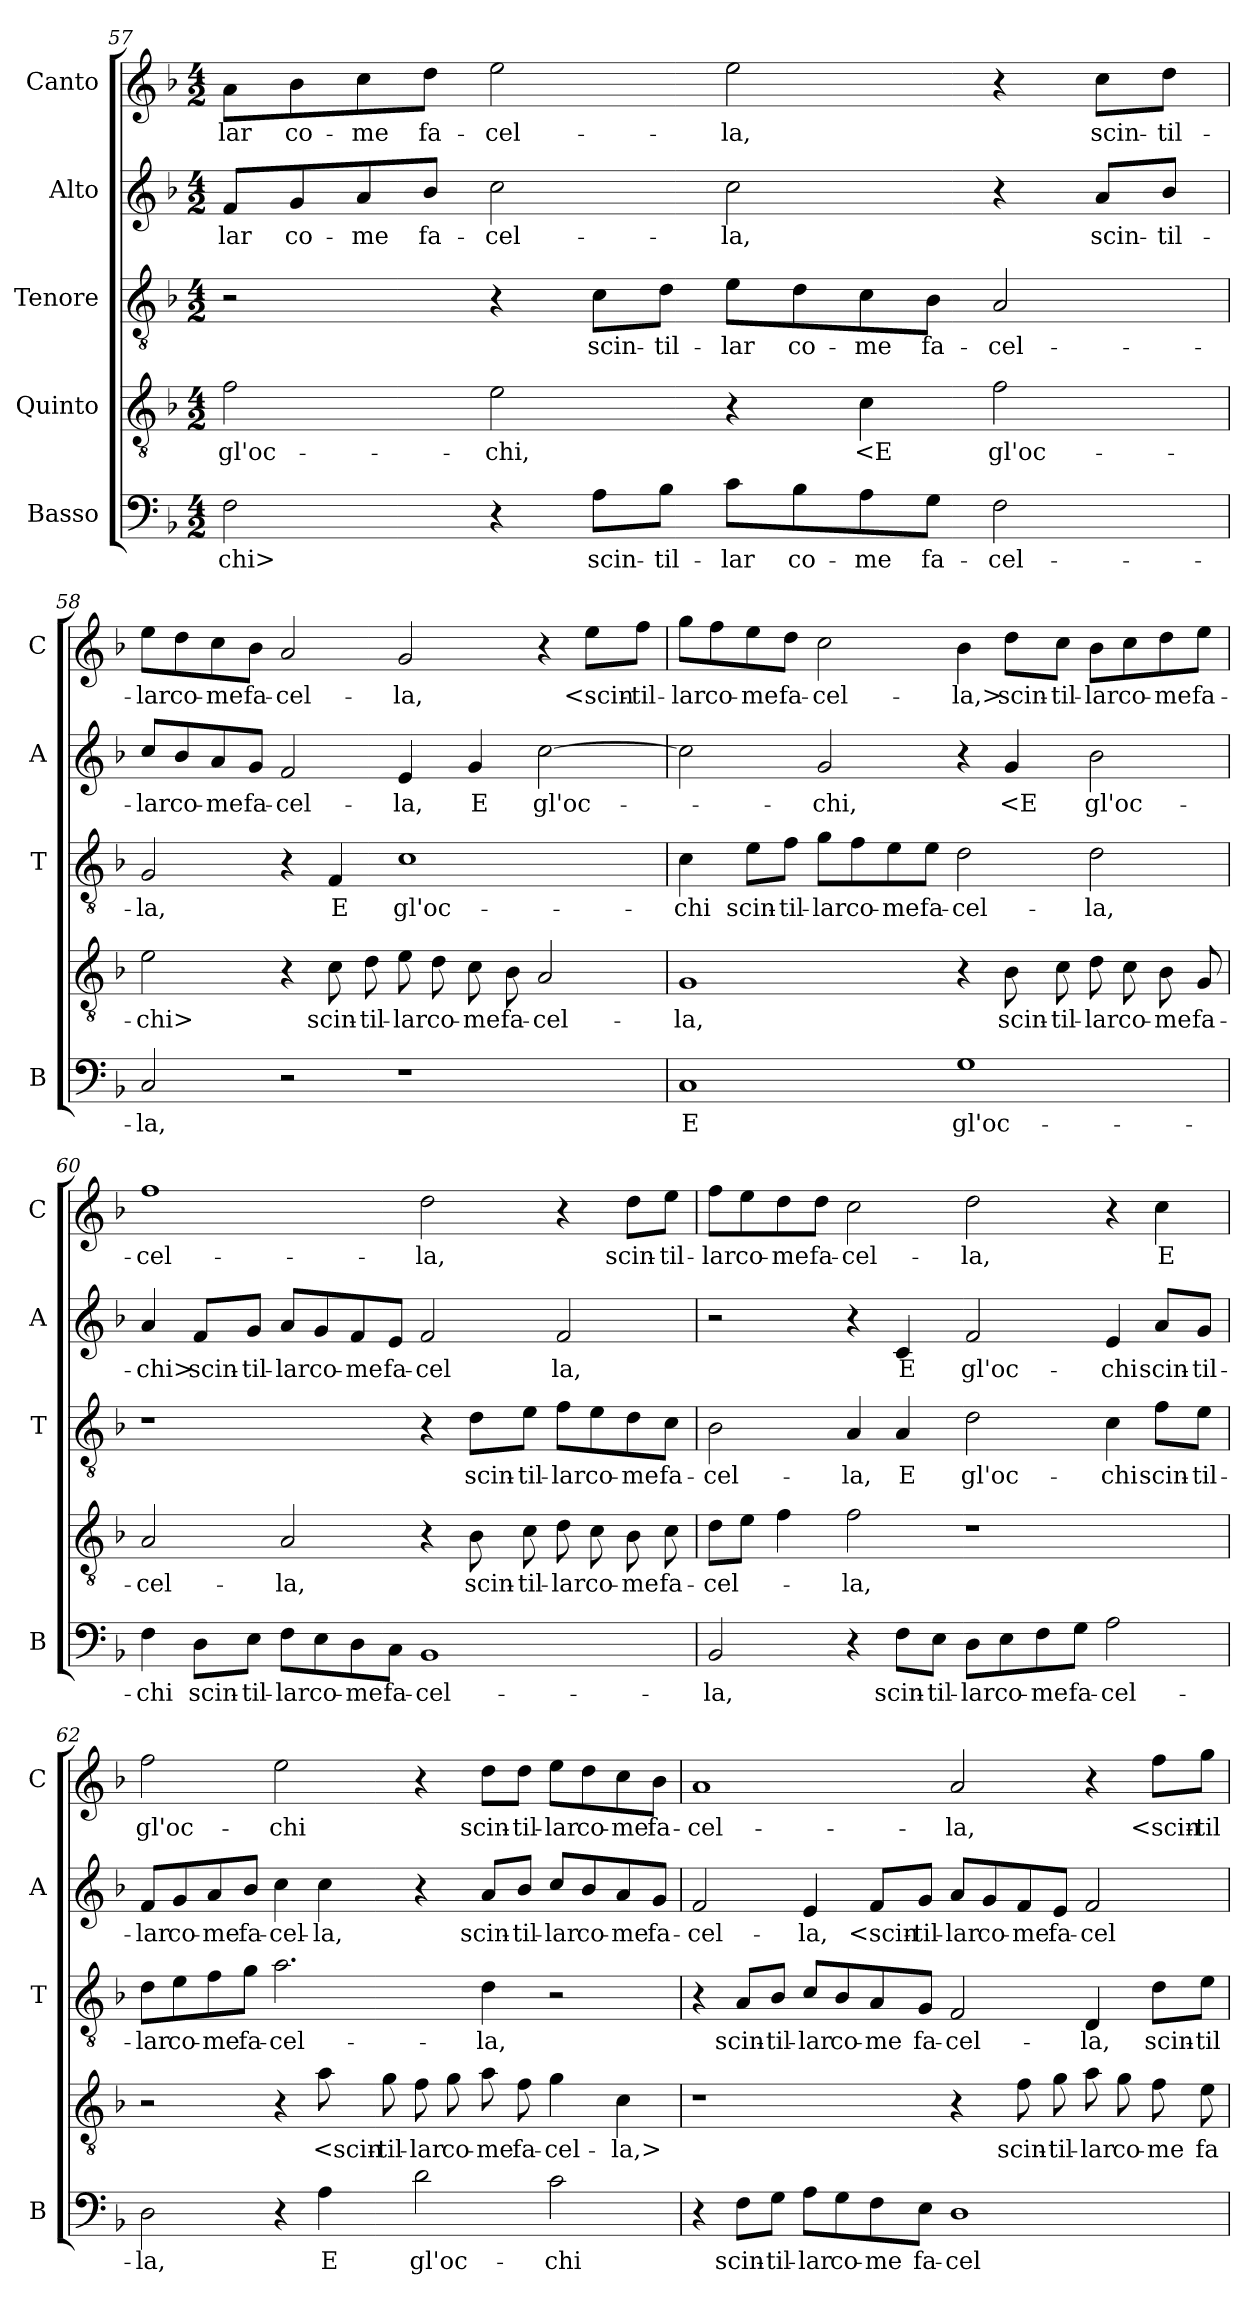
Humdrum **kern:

**kern	**text	**kern	**text	**kern	**text	**kern	**text	**kern	**text
*part5	*part5	*part4	*part4	*part3	*part3	*part2	*part2	*part1	*part1
*staff5	*staff5	*staff4	*staff4	*staff3	*staff3	*staff2	*staff2	*staff1	*staff1
*I"Basso	*	*I"Quinto	*	*I"Tenore	*	*I"Alto	*	*I"Canto	*
*I'B	*	*	*	*I'T	*	*I'A	*	*I'C	*
*clefF4	*	*clefGv2	*	*clefGv2	*	*clefG2	*	*clefG2	*
*k[b-]	*	*k[b-]	*	*k[b-]	*	*k[b-]	*	*k[b-]	*
*F:	*	*F:	*	*F:	*	*F:	*	*F:	*
*M4/2	*	*M4/2	*	*M4/2	*	*M4/2	*	*M4/2	*
=57	=57	=57	=57	=57	=57	=57	=57	=57	=57
2F	-chi>	2f	gl'oc-	2r	.	8f/L	-lar	8a\L	-lar
.	.	.	.	.	.	8g/	co-	8b-\	co-
.	.	.	.	.	.	8a/	-me	8cc\	-me
.	.	.	.	.	.	8b-/J	fa-	8dd\J	fa-
4r	.	2e	-chi,	4r	.	2cc	-cel-	2ee	-cel-
8A\L	scin-	.	.	8c\L	scin-	.	.	.	.
8B-\J	-til-	.	.	8d\J	-til-	.	.	.	.
8c\L	-lar	4r	.	8e\L	-lar	2cc	-la,	2ee	-la,
8B-\	co-	.	.	8d\	co-	.	.	.	.
8A\	-me	4c	<E	8c\	-me	.	.	.	.
8G\J	fa-	.	.	8B-\J	fa-	.	.	.	.
2F	-cel-	2f	gl'oc-	2A	-cel-	4r	.	4r	.
.	.	.	.	.	.	8a/L	scin-	8cc\L	scin-
.	.	.	.	.	.	8b-/J	-til-	8dd\J	-til-
=58	=58	=58	=58	=58	=58	=58	=58	=58	=58
2C	-la,	2e	-chi>	2G	-la,	8cc/L	-lar	8ee\L	-lar
.	.	.	.	.	.	8b-/	co-	8dd\	co-
.	.	.	.	.	.	8a/	-me	8cc\	-me
.	.	.	.	.	.	8g/J	fa-	8b-\J	fa-
2r	.	4r	.	4r	.	2f	-cel-	2a	-cel-
.	.	8c	scin-	4F	E	.	.	.	.
.	.	8d	-til-	.	.	.	.	.	.
1r	.	8e	-lar	1c	gl'oc-	4e	-la,	2g	-la,
.	.	8d	co-	.	.	.	.	.	.
.	.	8c	-me	.	.	4g	E	.	.
.	.	8B-	fa-	.	.	.	.	.	.
.	.	2A	-cel-	.	.	[2cc	gl'oc-	4r	.
.	.	.	.	.	.	.	.	8ee\L	<scin-
.	.	.	.	.	.	.	.	8ff\J	-til-
=59	=59	=59	=59	=59	=59	=59	=59	=59	=59
1C	E	1G	-la,	4c	-chi	2cc]	.	8gg\L	-lar
.	.	.	.	.	.	.	.	8ff\	co-
.	.	.	.	8e\L	scin-	.	.	8ee\	-me
.	.	.	.	8f\J	-til-	.	.	8dd\J	fa-
.	.	.	.	8g\L	-lar	2g	-chi,	2cc	-cel-
.	.	.	.	8f\	co-	.	.	.	.
.	.	.	.	8e\	-me	.	.	.	.
.	.	.	.	8e\J	fa-	.	.	.	.
1G	gl'oc-	4r	.	2d	-cel-	4r	.	4b-	-la,>
.	.	8B-	scin-	.	.	4g	<E	8dd\L	scin-
.	.	8c	-til-	.	.	.	.	8cc\J	-til-
.	.	8d	-lar	2d	-la,	2b-	gl'oc-	8b-\L	-lar
.	.	8c	co-	.	.	.	.	8cc\	co-
.	.	8B-	-me	.	.	.	.	8dd\	-me
.	.	8G	fa-	.	.	.	.	8ee\J	fa-
=60	=60	=60	=60	=60	=60	=60	=60	=60	=60
4F	-chi	2A	-cel-	1r	.	4a	-chi>	1ff	-cel-
8D\L	scin-	.	.	.	.	8f/L	scin-	.	.
8E\J	-til-	.	.	.	.	8g/J	-til-	.	.
8F\L	-lar	2A	-la,	.	.	8a/L	-lar	.	.
8E\	co-	.	.	.	.	8g/	co-	.	.
8D\	-me	.	.	.	.	8f/	-me	.	.
8C\J	fa-	.	.	.	.	8e/J	fa-	.	.
1BB-	-cel-	4r	.	4r	.	2f	-cel	2dd	-la,
.	.	8B-	scin-	8d\L	scin-	.	.	.	.
.	.	8c	-til-	8e\J	-til-	.	.	.	.
.	.	8d	-lar	8f\L	-lar	2f	la,	4r	.
.	.	8c	co-	8e\	co-	.	.	.	.
.	.	8B-	-me	8d\	-me	.	.	8dd\L	scin-
.	.	8c	fa-	8c\J	fa-	.	.	8ee\J	-til-
=61	=61	=61	=61	=61	=61	=61	=61	=61	=61
2BB-	-la,	8dL	-cel-	2B-	-cel-	2r	.	8ff\L	-lar
.	.	8eJ	.	.	.	.	.	8ee\	co-
.	.	4f	.	.	.	.	.	8dd\	-me
.	.	.	.	.	.	.	.	8dd\J	fa-
4r	.	2f	-la,	4A	-la,	4r	.	2cc	-cel-
8F\L	scin-	.	.	4A	E	4c	E	.	.
8E\J	-til-	.	.	.	.	.	.	.	.
8D\L	-lar	1r	.	2d	gl'oc-	2f	gl'oc-	2dd	-la,
8E\	co-	.	.	.	.	.	.	.	.
8F\	-me	.	.	.	.	.	.	.	.
8G\J	fa-	.	.	.	.	.	.	.	.
2A	-cel-	.	.	4c	-chi	4e	-chi	4r	.
.	.	.	.	8f\L	scin-	8a/L	scin-	4cc	E
.	.	.	.	8e\J	-til-	8g/J	-til-	.	.
=62	=62	=62	=62	=62	=62	=62	=62	=62	=62
2D	-la,	2r	.	8d\L	-lar	8f/L	-lar	2ff	gl'oc-
.	.	.	.	8e\	co-	8g/	co-	.	.
.	.	.	.	8f\	-me	8a/	-me	.	.
.	.	.	.	8g\J	fa-	8b-/J	fa-	.	.
4r	.	4r	.	2.a	-cel-	4cc	-cel-	2ee	-chi
4A	E	8a	<scin-	.	.	4cc	-la,	.	.
.	.	8g	-til-	.	.	.	.	.	.
2d	gl'oc-	8f	-lar	.	.	4r	.	4r	.
.	.	8g	co-	.	.	.	.	.	.
.	.	8a	-me	4d	-la,	8a/L	scin-	8dd\L	scin-
.	.	8f	fa-	.	.	8b-/J	-til-	8dd\J	-til-
2c	-chi	4g	-cel-	2r	.	8cc/L	-lar	8ee\L	-lar
.	.	.	.	.	.	8b-/	co-	8dd\	co-
.	.	4c	-la,>	.	.	8a/	-me	8cc\	-me
.	.	.	.	.	.	8g/J	fa-	8b-\J	fa-
=63	=63	=63	=63	=63	=63	=63	=63	=63	=63
4r	.	1r	.	4r	.	2f	-cel-	1a	-cel-
8F\L	scin-	.	.	8A/L	scin-	.	.	.	.
8G\J	-til-	.	.	8B-/J	-til-	.	.	.	.
8A\L	-lar	.	.	8c/L	-lar	4e	-la,	.	.
8G\	co-	.	.	8B-/	co-	.	.	.	.
8F\	-me	.	.	8A/	-me	8f/L	<scin-	.	.
8E\J	fa-	.	.	8G/J	fa-	8g/J	-til-	.	.
1D	-cel-	4r	.	2F	-cel-	8a/L	-lar	2a	-la,
.	.	.	.	.	.	8g/	co-	.	.
.	.	8f	scin-	.	.	8f/	-me	.	.
.	.	8g	-til-	.	.	8e/J	fa-	.	.
.	.	8a	-lar	4D	-la,	2f	-cel-	4r	.
.	.	8g	co-	.	.	.	.	.	.
.	.	8f	-me	8d\L	scin-	.	.	8ff\L	<scin-
.	.	8e	fa-	8e\J	-til-	.	.	8gg\J	-til-
=	=	=	=	=	=	=	=	=	=
*-	*-	*-	*-	*-	*-	*-	*-	*-	*-
